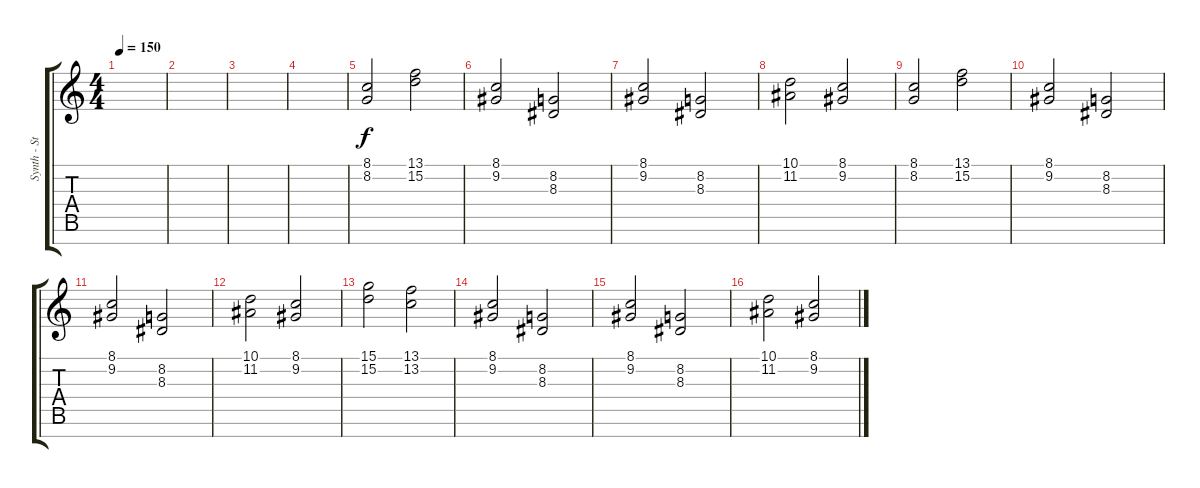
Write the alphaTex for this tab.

\track ("Synth - Strings 2" "Synth - St") {instrument stringensemble1}
\staff {score tabs}
\tuning (E4 B3 G3 D3 A2 E2 B1) {hide}
\ts (4 4)
\tempo 150
\clef g2
\ks c
|
|
|
|
(8.1 8.2).2 (13.1 15.2).2 |
(8.1 9.2).2 (8.2 8.3).2 |
(8.1 9.2).2 (8.2 8.3).2 |
(10.1 11.2).2 (8.1 9.2).2 |
(8.1 8.2).2 (13.1 15.2).2 |
(8.1 9.2).2 (8.2 8.3).2 |
(8.1 9.2).2 (8.2 8.3).2 |
(10.1 11.2).2 (8.1 9.2).2 |
(15.1 15.2).2 (13.1 13.2).2 |
(8.1 9.2).2 (8.2 8.3).2 |
(8.1 9.2).2 (8.2 8.3).2 |
(10.1 11.2).2 (8.1 9.2).2
